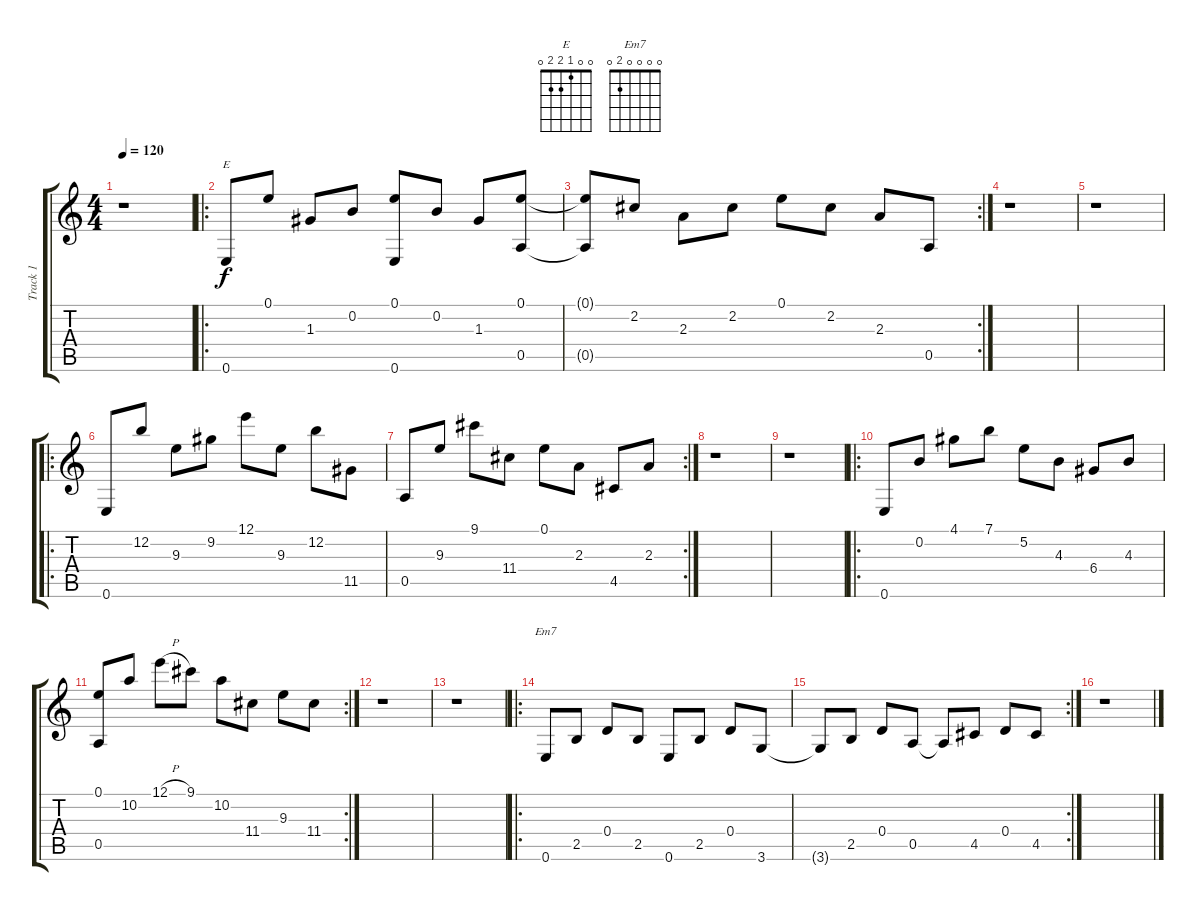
\track ("Track 1" "Track 1") {instrument distortionguitar}
\staff {score tabs}
\tuning (E4 B3 G3 D3 A2 E2) {hide}
\chord ("E" 0 0 1 2 2 0)
\chord ("Em7" 0 0 0 0 2 0)
\ts (4 4)
\tempo 120
\clef g2
\ks c
r.1{dy f} |
\ro
0.6.8{ch "E"} 0.1.8 1.3.8 0.2.8 (0.1 0.6).8 0.2.8 1.3.8 (0.1 0.5).8 |
\rc 2
(0.1{t} 0.5{t}).8 2.2.8 2.3.8 2.2.8 0.1.8 2.2.8 2.3.8 0.5.8 |
r.1 |
r.1 |
\ro
0.6.8 12.2.8 9.3.8 9.2.8 12.1.8 9.3.8 12.2.8 11.5.8 |
\rc 2
0.5.8 9.3.8 9.1.8 11.4.8 0.1.8 2.3.8 4.5.8 2.3.8 |
r.1 |
r.1 |
\ro
0.6.8 0.2.8 4.1.8 7.1.8 5.2.8 4.3.8 6.4.8 4.3.8 |
\rc 2
(0.1 0.5).8 10.2.8 12.1{h}.8 9.1.8 10.2.8 11.4.8 9.3.8 11.4.8 |
r.1 |
r.1 |
\ro
0.6.8{ch "Em7"} 2.5.8 0.4.8 2.5.8 0.6.8 2.5.8 0.4.8 3.6.8 |
\rc 2
3.6{t}.8 2.5.8 0.4.8 0.5.8 0.5{t}.8 4.5.8 0.4.8 4.5.8 |
r.1
